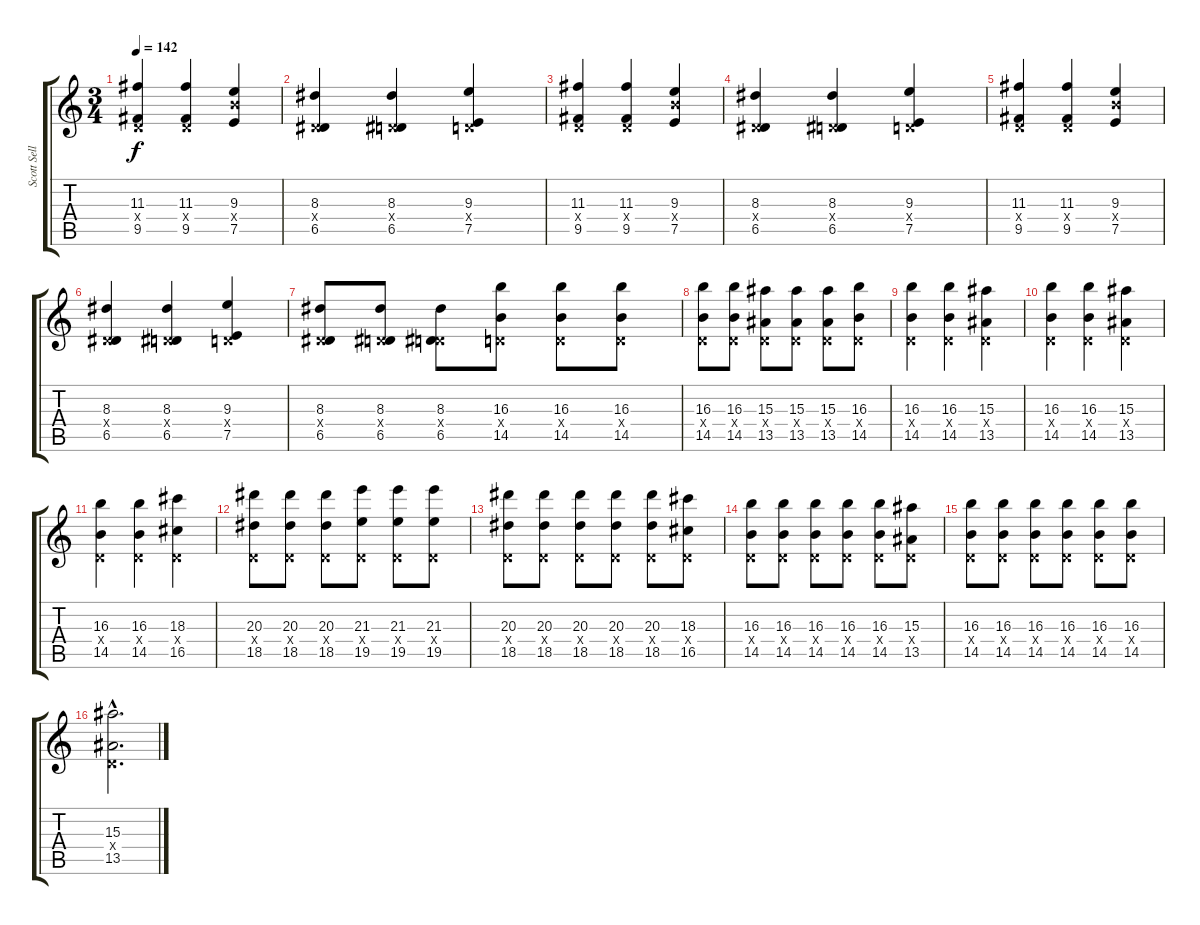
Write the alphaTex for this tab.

\track ("Scott Sellers" "Scott Sell") {instrument electricguitarclean}
\staff {score tabs}
\tuning (E4 B3 G3 D3 A2 E2) {hide}
\ts (3 4)
\tempo 142
\clef g2
\ks c
(11.3 0.4{x} 9.5).4{dy f} (11.3 0.4{x} 9.5).4 (9.3 9.4{x} 7.5).4 |
(8.3 0.4{x} 6.5).4 (8.3 0.4{x} 6.5).4 (9.3 0.4{x} 7.5).4 |
(11.3 0.4{x} 9.5).4 (11.3 0.4{x} 9.5).4 (9.3 9.4{x} 7.5).4 |
(8.3 0.4{x} 6.5).4 (8.3 0.4{x} 6.5).4 (9.3 0.4{x} 7.5).4 |
(11.3 0.4{x} 9.5).4 (11.3 0.4{x} 9.5).4 (9.3 9.4{x} 7.5).4 |
(8.3 0.4{x} 6.5).4 (8.3 0.4{x} 6.5).4 (9.3 0.4{x} 7.5).4 |
(8.3 0.4{x} 6.5).8 (8.3 0.4{x} 6.5).8 (8.3 0.4{x} 6.5).8 (16.3 0.4{x} 14.5).8 (16.3 0.4{x} 14.5).8 (16.3 0.4{x} 14.5).8 |
(16.3 0.4{x} 14.5).8 (16.3 0.4{x} 14.5).8 (15.3 0.4{x} 13.5).8 (15.3 0.4{x} 13.5).8 (15.3 0.4{x} 13.5).8 (16.3 0.4{x} 14.5).8 |
(16.3 0.4{x} 14.5).4 (16.3 0.4{x} 14.5).4 (15.3 0.4{x} 13.5).4 |
(16.3 0.4{x} 14.5).4 (16.3 0.4{x} 14.5).4 (15.3 0.4{x} 13.5).4 |
(16.3 0.4{x} 14.5).4 (16.3 0.4{x} 14.5).4 (18.3 0.4{x} 16.5).4 |
(20.3 0.4{x} 18.5).8 (20.3 0.4{x} 18.5).8 (20.3 0.4{x} 18.5).8 (21.3 0.4{x} 19.5).8 (21.3 0.4{x} 19.5).8 (21.3 0.4{x} 19.5).8 |
(20.3 0.4{x} 18.5).8 (20.3 0.4{x} 18.5).8 (20.3 0.4{x} 18.5).8 (20.3 0.4{x} 18.5).8 (20.3 0.4{x} 18.5).8 (18.3 0.4{x} 16.5).8 |
(16.3 0.4{x} 14.5).8 (16.3 0.4{x} 14.5).8 (16.3 0.4{x} 14.5).8 (16.3 0.4{x} 14.5).8 (16.3 0.4{x} 14.5).8 (15.3 0.4{x} 13.5).8 |
(16.3 0.4{x} 14.5).8 (16.3 0.4{x} 14.5).8 (16.3 0.4{x} 14.5).8 (16.3 0.4{x} 14.5).8 (16.3 0.4{x} 14.5).8 (16.3 0.4{x} 14.5).8 |
(15.3{hac} 0.4{hac x} 13.5{hac}).2{d}
